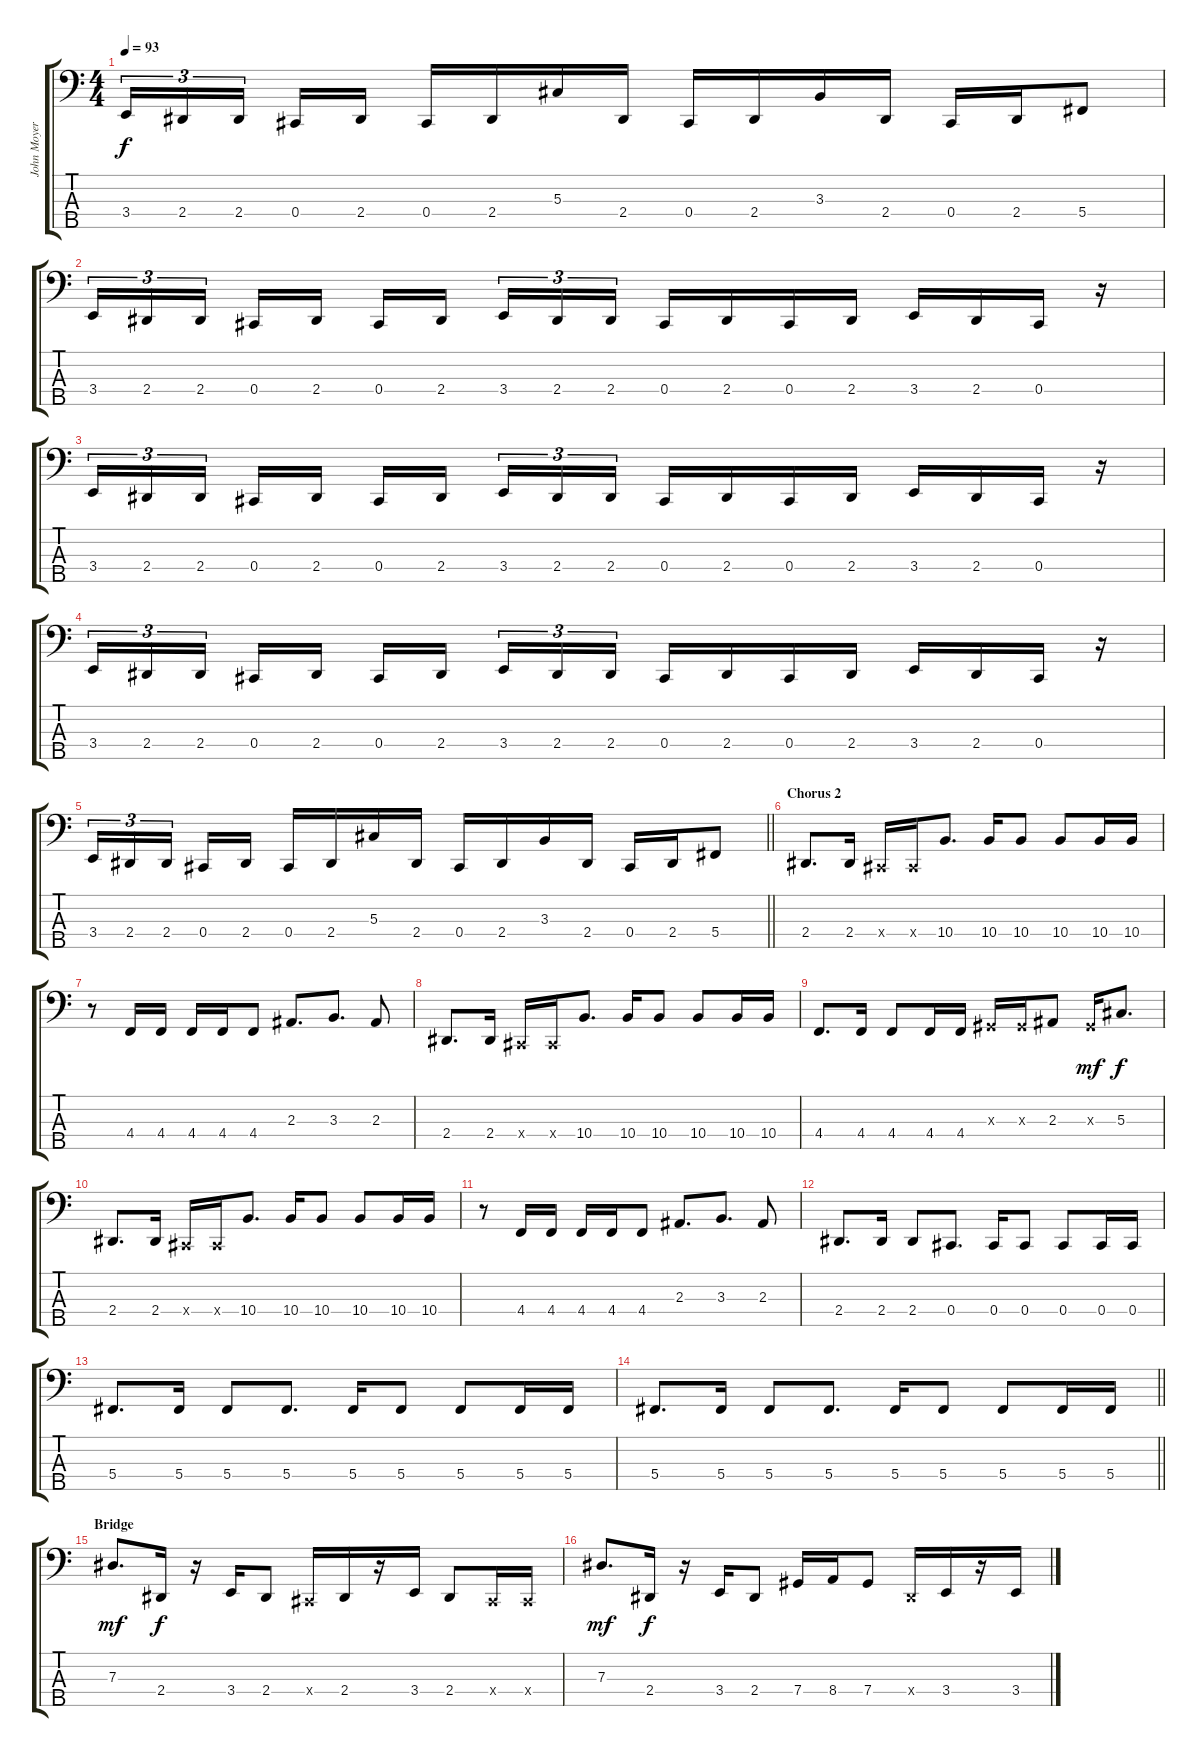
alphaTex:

\track ("John Moyer" "John Moyer") {instrument electricbasspick}
\staff {score tabs}
\tuning (Gb2 Db2 Ab1 Db1 Bb0) {hide}
\ts (4 4)
\tempo 93
\clef f4
\ks c
3.4.16{tu (3 2) dy f} 2.4.16{tu (3 2)} 2.4.16{tu (3 2) beam splitsecondary} 0.4.16 2.4.16 0.4.16 2.4.16 5.3.16 2.4.16 0.4.16 2.4.16 3.3.16 2.4.16 0.4.16 2.4.16 5.4.8 |
3.4.16{tu (3 2)} 2.4.16{tu (3 2)} 2.4.16{tu (3 2) beam splitsecondary} 0.4.16 2.4.16 0.4.16 2.4.16{beam splitsecondary} 3.4.16{tu (3 2)} 2.4.16{tu (3 2)} 2.4.16{tu (3 2)} 0.4.16 2.4.16 0.4.16 2.4.16 3.4.16 2.4.16 0.4.16 r.16 |
3.4.16{tu (3 2)} 2.4.16{tu (3 2)} 2.4.16{tu (3 2) beam splitsecondary} 0.4.16 2.4.16 0.4.16 2.4.16{beam splitsecondary} 3.4.16{tu (3 2)} 2.4.16{tu (3 2)} 2.4.16{tu (3 2)} 0.4.16 2.4.16 0.4.16 2.4.16 3.4.16 2.4.16 0.4.16 r.16 |
3.4.16{tu (3 2)} 2.4.16{tu (3 2)} 2.4.16{tu (3 2) beam splitsecondary} 0.4.16 2.4.16 0.4.16 2.4.16{beam splitsecondary} 3.4.16{tu (3 2)} 2.4.16{tu (3 2)} 2.4.16{tu (3 2)} 0.4.16 2.4.16 0.4.16 2.4.16 3.4.16 2.4.16 0.4.16 r.16 |
\barLineRight lightlight
3.4.16{tu (3 2)} 2.4.16{tu (3 2)} 2.4.16{tu (3 2) beam splitsecondary} 0.4.16 2.4.16 0.4.16 2.4.16 5.3.16 2.4.16 0.4.16 2.4.16 3.3.16 2.4.16 0.4.16 2.4.16 5.4.8 |
\section ("" "Chorus 2")
2.4.8{d} 2.4.16 0.4{x}.16 0.4{x}.16 10.4.8{d} 10.4.16 10.4.8 10.4.8 10.4.16 10.4.16 |
r.8 4.4.16 4.4.16 4.4.16 4.4.16 4.4.8 2.3.8{d} 3.3.8{d} 2.3.8 |
2.4.8{d} 2.4.16 0.4{x}.16 0.4{x}.16 10.4.8{d} 10.4.16 10.4.8 10.4.8 10.4.16 10.4.16 |
4.4.8{d} 4.4.16 4.4.8 4.4.16 4.4.16 0.3{x}.16 0.3{x}.16 2.3.8 0.3{x}.16{dy mf} 5.3.8{d dy f} |
2.4.8{d} 2.4.16 0.4{x}.16 0.4{x}.16 10.4.8{d} 10.4.16 10.4.8 10.4.8 10.4.16 10.4.16 |
r.8 4.4.16 4.4.16 4.4.16 4.4.16 4.4.8 2.3.8{d} 3.3.8{d} 2.3.8 |
2.4.8{d} 2.4.16 2.4.8 0.4.8{d} 0.4.16 0.4.8 0.4.8 0.4.16 0.4.16 |
5.4.8{d} 5.4.16 5.4.8 5.4.8{d} 5.4.16 5.4.8 5.4.8 5.4.16 5.4.16 |
\barLineRight lightlight
5.4.8{d} 5.4.16 5.4.8 5.4.8{d} 5.4.16 5.4.8 5.4.8 5.4.16 5.4.16 |
\section ("" "Bridge")
7.3.8{d dy mf} 2.4.16{dy f} r.16 3.4.16 2.4.8 0.4{x}.16 2.4.16 r.16 3.4.16 2.4.8 0.4{x}.16 0.4{x}.16 |
7.3.8{d dy mf} 2.4.16{dy f} r.16 3.4.16 2.4.8 7.4.16 8.4.16 7.4.8 2.4{x}.16 3.4.16 r.16 3.4.16
